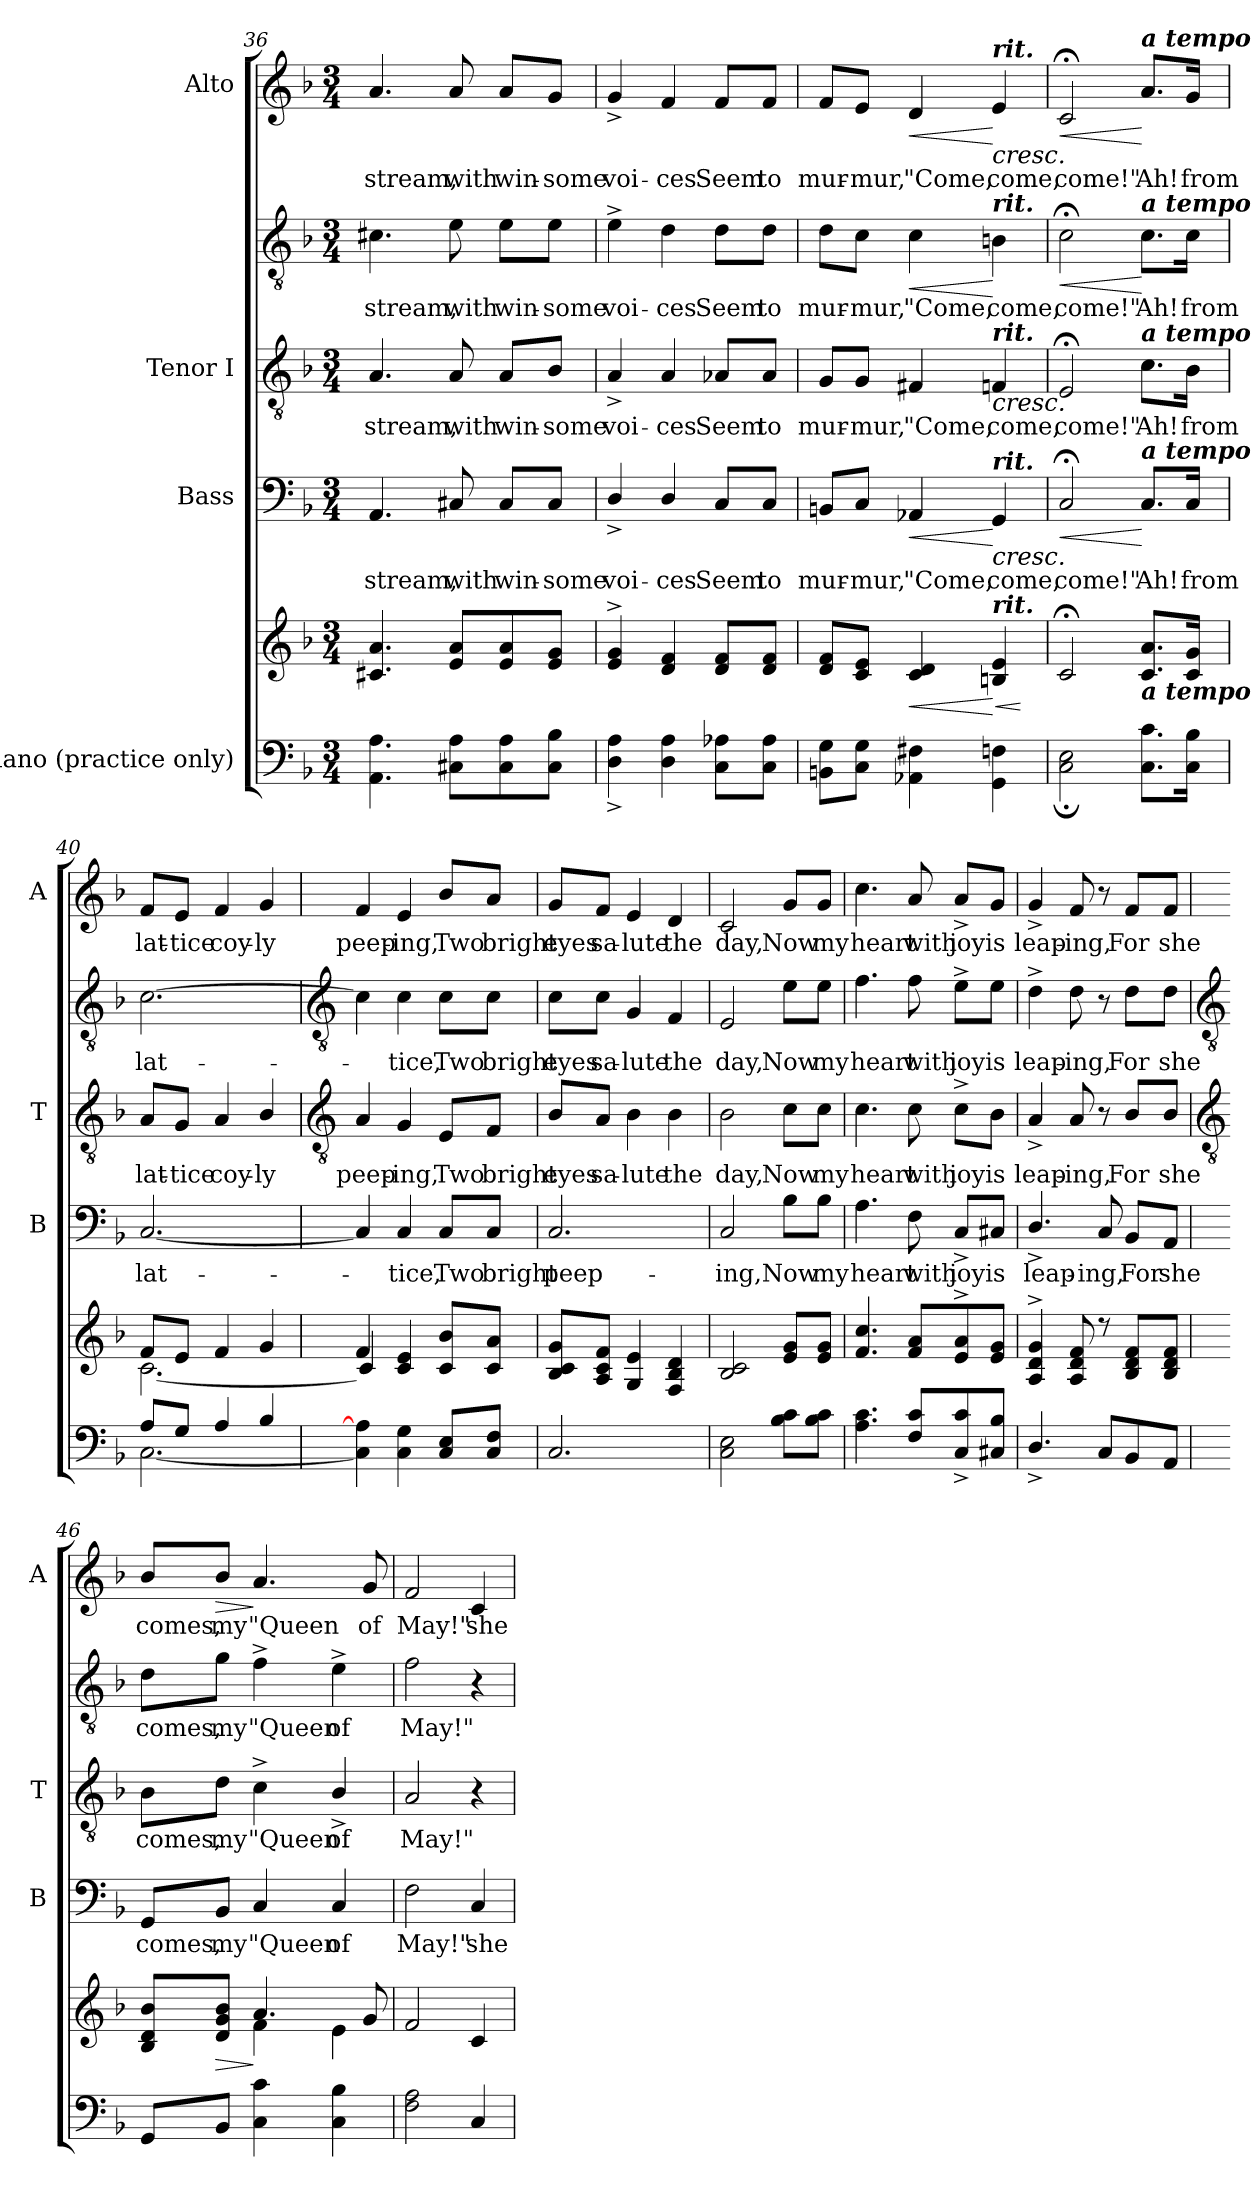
**kern	**kern	**dynam	**kern	**text	**dynam	**kern	**text	**kern	**text	**dynam	**kern	**text	**dynam
*part4	*part4	*part4	*part3	*part3	*part3	*part2	*part2	*part2	*part2	*part2	*part1	*part1	*part1
*staff6	*staff5	*staff5/6	*staff4	*staff4	*staff4	*staff3	*staff3	*staff2	*staff2	*staff2/3	*staff1	*staff1	*staff1
*I"Piano (practice only)	*	*	*I"Bass	*	*	*I"Tenor I	*	*	*	*	*I"Alto	*	*
*	*	*	*I'B	*	*	*I'T	*	*	*	*	*I'A	*	*
!!LO:LB:g=z
*clefF4	*clefG2	*	*clefF4	*	*	*clefGv2	*	*clefGv2	*	*	*clefG2	*	*
*k[b-]	*k[b-]	*	*k[b-]	*	*	*k[b-]	*	*k[b-]	*	*	*k[b-]	*	*
*F:	*F:	*	*F:	*	*	*F:	*	*F:	*	*	*F:	*	*
*M3/4	*M3/4	*	*M3/4	*	*	*M3/4	*	*M3/4	*	*	*M3/4	*	*
=36	=36	=36	=36	=36	=36	=36	=36	=36	=36	=36	=36	=36	=36
*^	*^	*	*	*	*	*	*	*	*	*	*	*	*
!	!	!	!LO:N:vis=1	!	!	!LO:LY:b	!	!	!LO:LY:b	!	!LO:LY:b	!	!	!LO:LY:b	!
2.ryy	4.AA\ 4.A\	4.c#X 4.a	2.ryy	.	4.AA	stream,	.	4.A	stream,	4.c#X	stream,	.	4.a	stream,	.
!	!	!	!	!	!	!LO:LY:b	!	!	!LO:LY:b	!	!LO:LY:b	!	!	!LO:LY:b	!
.	8C#X\ 8A\L	8e 8aL	.	.	8C#X	with	.	8A	with	8e	with	.	8a	with	.
!	!	!	!	!	!	!LO:LY:b	!	!	!LO:LY:b	!	!LO:LY:b	!	!	!LO:LY:b	!
.	8C#\ 8A\	8e 8a	.	.	8C#/L	win-	.	8A/L	win-	8e\L	win-	.	8a/L	win-	.
!	!	!	!	!	!	!LO:LY:b	!	!	!LO:LY:b	!	!LO:LY:b	!	!	!LO:LY:b	!
.	8C#/ 8B-/J	8e 8gJ	.	.	8C#/J	-some	.	8B-/J	-some	8e\J	-some	.	8g/J	-some	.
=37	=37	=37	=37	=37	=37	=37	=37	=37	=37	=37	=37	=37	=37	=37	=37
!LO:N:vis=1	!	!	!LO:N:vis=1	!	!	!LO:LY:b	!	!	!LO:LY:b	!	!LO:LY:b	!	!	!LO:LY:b	!
2.ryy	4D\^ 4A\^	4e^ 4g^	2.ryy	.	4D^/	voi-	.	4A^	voi-	4e^	voi-	.	4g^	voi-	.
!	!	!	!	!	!	!LO:LY:b	!	!	!LO:LY:b	!	!LO:LY:b	!	!	!LO:LY:b	!
.	4D\ 4A\	4d 4f	.	.	4D/	-ces	.	4A	-ces	4d	-ces	.	4f	-ces	.
!	!	!	!	!	!	!LO:LY:b	!	!	!LO:LY:b	!	!LO:LY:b	!	!	!LO:LY:b	!
.	8C\ 8A-X\L	8d 8fL	.	.	8C/L	Seem	.	8A-X/L	Seem	8d\L	Seem	.	8f/L	Seem	.
!	!	!	!	!	!	!LO:LY:b	!	!	!LO:LY:b	!	!LO:LY:b	!	!	!LO:LY:b	!
.	8C\ 8A-\J	8d 8fJ	.	.	8C/J	to	.	8A-/J	to	8d\J	to	.	8f/J	to	.
=38	=38	=38	=38	=38	=38	=38	=38	=38	=38	=38	=38	=38	=38	=38	=38
!LO:N:vis=1	!	!	!LO:N:vis=1	!	!	!LO:LY:b	!	!	!LO:LY:b	!	!LO:LY:b	!	!	!LO:LY:b	!
2.ryy	8BBn\ 8G\L	8d 8fL	2.ryy	.	8BBn/L	mur-	.	8G/L	mur-	8d\L	mur-	.	8f/L	mur-	.
!	!	!	!	!	!	!LO:LY:b	!	!	!LO:LY:b	!	!LO:LY:b	!	!	!LO:LY:b	!
.	8C\ 8G\J	8c 8eJ	.	.	8C/J	-mur,	.	8G/J	-mur,	8c\J	-mur,	[	8e/J	-mur,	.
!	!	!	!	!LO:HP:b	!	!	!	!	!	!	!	!	!	!	!
!	!	!	!	!LO:HP:n=1:b	!	!LO:LY:b	!LO:HP:b	!	!	!	!	!	!	!	!
!	!	!	!	!	!	!	!LO:HP:n=1:b	!	!LO:LY:b	!	!LO:LY:b	!LO:HP:n=1:b	!	!	!
!	!	!	!	!	!	!	!	!	!	!	!	!LO:HP:n=1:b	!	!LO:LY:b	!LO:HP:b
!	!	!	!	!	!	!	!	!	!	!	!	!	!	!	!LO:HP:n=1:b
.	4AA-X\ 4F#X\	4c 4d	.	< >	4AA-X	"Come,	< >	4F#X	"Come,	4c	"Come,	] < >	4d	"Come,	< >
!	!	!	!	!	!	!	!	!	!	!	!	!	!LO:TX:a:Bi:t=rit.	!	!
!	!	!	!	!	!	!	!	!	!	!LO:TX:a:Bi:t=rit.	!	!	!	!	!
!	!	!	!	!	!	!	!	!LO:TX:a:Bi:t=rit.	!	!	!	!	!	!	!
!	!	!	!	!	!LO:TX:a:Bi:t=rit.	!	!	!	!	!	!	!	!	!	!
!	!	!LO:TX:a:Bi:t=rit.	!	!	!	!	!	!	!	!	!	!	!	!	!
!	!	!	!	!LO:HP:n=1:b	!	!	!	!	!	!	!	!	!	!	!
!	!	!	!	!LO:HP:n=1:b	!	!LO:LY:b	!LO:HP:n=1:b	!	!	!	!	!	!	!	!
!	!	!	!	!	!	!	!LO:HP:n=1:b	!	!LO:LY:b	!	!	!LO:HP:b=2	!	!	!
!	!	!	!	!	!	!	!	!	!	!	!LO:LY:b	!LO:HP:n=1:b=2	!	!	!
!	!	!	!	!	!	!	!	!	!	!	!	!LO:HP:n=1:b	!	!	!
!	!	!	!	!	!	!	!	!	!	!	!	!LO:HP:n=1:b	!	!LO:LY:b	!LO:HP:n=1:b
!	!	!	!	!	!	!	!	!	!	!	!	!	!	!	!LO:HP:n=1:b
.	4GG\ 4Fn\	4Bn 4e	.	[ < >	4GG	come,	[ < >	4Fn	come,	4Bn	come,	< > [ < >	4e	come,	[ < >
*v	*v	*	*	*	*	*	*	*	*	*	*	*	*	*	*
*	*v	*v	*	*	*	*	*	*	*	*	*	*	*	*
.	.	] ] [	.	.	]	.	.	.	.	]	.	.	]
=39	=39	=39	=39	=39	=39	=39	=39	=39	=39	=39	=39	=39	=39
!LO:N:vis=1	!	!LO:HP:b	!	!	!	!	!	!	!	!	!	!	!
*^	*^	*	*	*	*	*	*	*	*	*	*	*	*
!	!	!	!LO:N:vis=1	!LO:HP:n=1:b	!	!LO:LY:b	!LO:HP:b	!	!	!	!	!	!	!	!
!	!	!	!	!	!	!	!LO:HP:n=1:b	!	!LO:LY:b	!	!LO:LY:b	!LO:HP:b	!	!	!
!	!	!	!	!	!	!	!	!	!	!	!	!LO:HP:n=1:b	!	!LO:LY:b	!LO:HP:b
!	!	!	!	!	!	!	!	!	!	!	!	!	!	!	!LO:HP:n=1:b
2.ryy	2C\; 2E\;	2c;<	2.ryy	< >	2C;<	come!"	< >	2E;<	come!"	2c;<	come!"	< >	2c;<	come!"	< >
!	!	!	!	!	!	!	!	!	!	!	!	!	!LO:TX:a:Bi:t=a tempo	!	!
!	!	!	!	!	!	!	!	!	!	!LO:TX:a:Bi:t=a tempo	!	!	!	!	!
!	!	!	!	!	!	!	!	!LO:TX:a:Bi:t=a tempo	!	!	!	!	!	!	!
!	!	!	!	!	!LO:TX:a:Bi:t=a tempo	!	!	!	!	!	!	!	!	!	!
!	!LO:TX:a:Bi:t=a tempo	!	!	!	!	!	!	!	!	!	!	!	!	!	!
!	!	!	!	!	!	!LO:LY:b	!	!	!LO:LY:b	!	!LO:LY:b	!	!	!LO:LY:b	!
.	8.C\ 8.c\L	8.c 8.aL	.	[	8.C/L	Ah!	[	8.c\L	Ah!	8.c\L	Ah!	] [	8.a/L	Ah!	[
!	!	!	!	!	!	!LO:LY:b	!	!	!LO:LY:b	!	!LO:LY:b	!	!	!LO:LY:b	!
.	16C\ 16B-\J	16c 16gJ	.	]	16C/Jk	from	]	16B-\Jk	from	16c\Jk	from	]	16g/Jk	from	]
*v	*v	*	*	*	*	*	*	*	*	*	*	*	*	*	*
*	*v	*v	*	*	*	*	*	*	*	*	*	*	*	*
.	.	.	.	.	[	.	.	.	.	[	.	.	[
=40	=40	=40	=40	=40	=40	=40	=40	=40	=40	=40	=40	=40	=40
*^	*^	*	*	*	*	*	*	*	*	*	*	*	*
!	!	!	!	!	!	!LO:LY:b	!	!	!LO:LY:b	!	!LO:LY:b	!	!	!LO:LY:b	!
8A/L	[2.C\	8fL	[2.c\	.	[2.C	lat-	.	8A/L	lat-	[2.c	lat-	.	8f/L	lat-	.
!	!	!	!	!	!	!	!	!	!LO:LY:b	!	!	!	!	!LO:LY:b	!
8G/J	.	8eJ	.	.	.	.	.	8G/J	-tice	.	.	.	8e/J	-tice	]
!	!	!	!	!	!	!	!	!	!LO:LY:b	!	!	!	!	!LO:LY:b	!
4A/	.	4f	.	.	.	.	.	4A	coy-	.	.	.	4f	coy-	.
!	!	!	!	!	!	!	!	!	!LO:LY:b	!	!	!	!	!LO:LY:b	!
4B-/	.	4g	.	.	.	.	.	4B-/	-ly	.	.	.	4g	-ly	.
*v	*v	*	*	*	*	*	*	*	*	*	*	*	*	*	*
*	*v	*v	*	*	*	*	*	*	*	*	*	*	*	*
.	.	.	.	.	]	.	.	.	.	.	.	.	.
!!LO:LB:g=z
=41	=41	=41	=41	=41	=41	=41	=41	=41	=41	=41	=41	=41	=41
*	*	*	*	*	*	*clefGv2	*	*clefGv2	*	*	*	*	*
*	*^	*	*	*	*	*	*	*	*	*	*	*	*
!	!	!	!	!	!	!	!	!LO:LY:b	!	!	!	!	!LO:LY:b	!
4C] 4A]	4f	4c/]	.	4C]	.	.	4A	peep-	4c]	.	.	4f	peep-	.
!	!	!	!	!	!LO:LY:b	!	!	!LO:LY:b	!	!LO:LY:b	!	!	!LO:LY:b	!
4C 4G	4c 4e	2ryy	.	4C	tice,	.	4G	-ing,	4c	tice,	.	4e	-ing,	.
!	!	!	!	!	!LO:LY:b	!	!	!LO:LY:b	!	!LO:LY:b	!	!	!LO:LY:b	!
8C/ 8E/L	8c/ 8b-/L	.	.	8C/L	Two	.	8E/L	Two	8c\L	Two	.	8b-/L	Two	.
!	!	!	!	!	!LO:LY:b	!	!	!LO:LY:b	!	!LO:LY:b	!	!	!LO:LY:b	!
8C 8FJ	8c 8aJ	.	.	8C/J	bright	.	8F/J	bright	8c\J	bright	.	8a/J	bright	.
=42	=42	=42	=42	=42	=42	=42	=42	=42	=42	=42	=42	=42	=42	=42
!	!	!LO:N:vis=1	!	!	!LO:LY:b	!	!	!LO:LY:b	!	!LO:LY:b	!	!	!LO:LY:b	!
2.C	8B- 8c 8gL	2.ryy	.	2.C	peep-	.	8B-/L	eyes	8c\L	eyes	.	8g/L	eyes	.
!	!	!	!	!	!	!	!	!LO:LY:b	!	!LO:LY:b	!	!	!LO:LY:b	!
.	8A 8c 8fJ	.	.	.	.	.	8A/J	sa-	8c\J	sa-	.	8f/J	sa-	.
!	!	!	!	!	!	!	!	!LO:LY:b	!	!LO:LY:b	!	!	!LO:LY:b	!
.	4G 4e	.	.	.	.	.	4B-	-lute	4G	-lute	.	4e	-lute	.
!	!	!	!	!	!	!	!	!LO:LY:b	!	!LO:LY:b	!	!	!LO:LY:b	!
.	4F 4B- 4d	.	.	.	.	.	4B-	the	4F	the	.	4d	the	.
=43	=43	=43	=43	=43	=43	=43	=43	=43	=43	=43	=43	=43	=43	=43
!	!	!LO:N:vis=1	!	!	!LO:LY:b	!	!	!LO:LY:b	!	!LO:LY:b	!	!	!LO:LY:b	!
2C 2E	2B- 2c	2.ryy	.	2C	-ing,	.	2B-	day,	2E	day,	.	2c	day,	.
!	!	!	!	!	!LO:LY:b	!	!	!LO:LY:b	!	!LO:LY:b	!	!	!LO:LY:b	!
8B- 8cL	8e 8gL	.	.	8B-\L	Now	.	8c\L	Now	8e\L	Now	.	8g/L	Now	.
!	!	!	!	!	!LO:LY:b	!	!	!LO:LY:b	!	!LO:LY:b	!	!	!LO:LY:b	!
8B- 8cJ	8e 8gJ	.	.	8B-\J	my	.	8c\J	my	8e\J	my	.	8g/J	my	.
=44	=44	=44	=44	=44	=44	=44	=44	=44	=44	=44	=44	=44	=44	=44
!	!	!LO:N:vis=1	!	!	!LO:LY:b	!	!	!LO:LY:b	!	!LO:LY:b	!	!	!LO:LY:b	!
4.A 4.c	4.f 4.cc	2.ryy	.	4.A	heart	.	4.c	heart	4.f	heart	.	4.cc	heart	.
!	!	!	!	!	!LO:LY:b	!	!	!LO:LY:b	!	!LO:LY:b	!	!	!LO:LY:b	!
8F 8cL	8f 8aL	.	.	8F	with	.	8c	with	8f	with	.	8a	with	.
!	!	!	!	!	!LO:LY:b	!	!	!LO:LY:b	!	!LO:LY:b	!	!	!LO:LY:b	!
8C^ 8c^	8e^ 8a^	.	.	8C^/L	joy	.	8c^\L	joy	8e^\L	joy	.	8a^/L	joy	.
!	!	!	!	!	!LO:LY:b	!	!	!LO:LY:b	!	!LO:LY:b	!	!	!LO:LY:b	!
8C#X/ 8B-/J	8e 8gJ	.	.	8C#X/J	is	.	8B-\J	is	8e\J	is	.	8g/J	is	.
=45	=45	=45	=45	=45	=45	=45	=45	=45	=45	=45	=45	=45	=45	=45
!	!	!LO:N:vis=1	!	!	!LO:LY:b	!	!	!LO:LY:b	!	!LO:LY:b	!	!	!LO:LY:b	!
4.D^/	4A^ 4d^ 4g^	2.ryy	.	4.D^/	leap-	.	4A^	leap-	4d^	leap-	.	4g^	leap-	.
!	!	!	!	!	!	!	!	!LO:LY:b	!	!LO:LY:b	!	!	!LO:LY:b	!
.	8A 8d 8f	.	.	.	.	.	8A	-ing,	8d	-ing,	.	8f	-ing,	.
!	!	!	!	!	!LO:LY:b	!	!	!	!	!	!	!	!	!
8CL	8r	.	.	8C	-ing,	.	8r	.	8r	.	.	8r	.	.
!	!	!	!	!	!LO:LY:b	!	!	!LO:LY:b	!	!LO:LY:b	!	!	!LO:LY:b	!
8BB-/	8B- 8d 8fL	.	.	8BB-/L	For	.	8B-/L	For	8d\L	For	.	8f/L	For	.
!	!	!	!	!	!LO:LY:b	!	!	!LO:LY:b	!	!LO:LY:b	!	!	!LO:LY:b	!
8AA/J	8B- 8d 8fJ	.	.	8AA/J	she	.	8B-/J	she	8d\J	she	.	8f/J	she	.
!!LO:LB:g=z
=46	=46	=46	=46	=46	=46	=46	=46	=46	=46	=46	=46	=46	=46	=46
*	*	*	*	*	*	*	*clefGv2	*	*clefGv2	*	*	*	*	*
!	!	!	!	!	!LO:LY:b	!	!	!LO:LY:b	!	!LO:LY:b	!	!	!LO:LY:b	!
8GG/L	8B-/ 8d/ 8b-/L	4ryy	.	8GG/L	comes,	.	8B-\L	comes,	8d\L	comes,	.	8b-/L	comes,	.
!	!	!	!LO:HP:b	!	!LO:LY:b	!	!	!LO:LY:b	!	!LO:LY:b	!	!	!LO:LY:b	!LO:HP:b
8BB-/J	8d/ 8g/ 8b-/J	.	>	8BB-/J	my	.	8d\J	my	8g\J	my	.	8b-/J	my	>
!	!	!	!	!	!LO:LY:b	!	!	!LO:LY:b	!	!LO:LY:b	!	!	!LO:LY:b	!
4C 4c	4.a/	4f\	]	4C	"Queen	.	4c^	"Queen	4f^	"Queen	.	4.a	"Queen	]
!	!	!	!	!	!LO:LY:b	!	!	!LO:LY:b	!	!LO:LY:b	!	!	!	!
4C 4B-	.	4e\	.	4C	of	.	4B-^/	of	4e^	of	.	.	.	.
!	!	!	!	!	!	!	!	!	!	!	!	!	!LO:LY:b	!
.	8g/	.	.	.	.	.	.	.	.	.	.	8g	of	.
=47	=47	=47	=47	=47	=47	=47	=47	=47	=47	=47	=47	=47	=47	=47
!	!	!	!	!	!LO:LY:b	!	!	!LO:LY:b	!	!LO:LY:b	!	!	!LO:LY:b	!
2F 2A	2f/	2.ryy	.	2F	May!"	.	2A	May!"	2f	May!"	.	2f	May!"	.
!	!	!	!	!	!LO:LY:b	!	!	!	!	!	!	!	!LO:LY:b	!
4C	4c/	.	.	4C	she	.	4r	.	4r	.	.	4c	she	.
*	*v	*v	*	*	*	*	*	*	*	*	*	*	*	*
=	=	=	=	=	=	=	=	=	=	=	=	=	=
*-	*-	*-	*-	*-	*-	*-	*-	*-	*-	*-	*-	*-	*-
